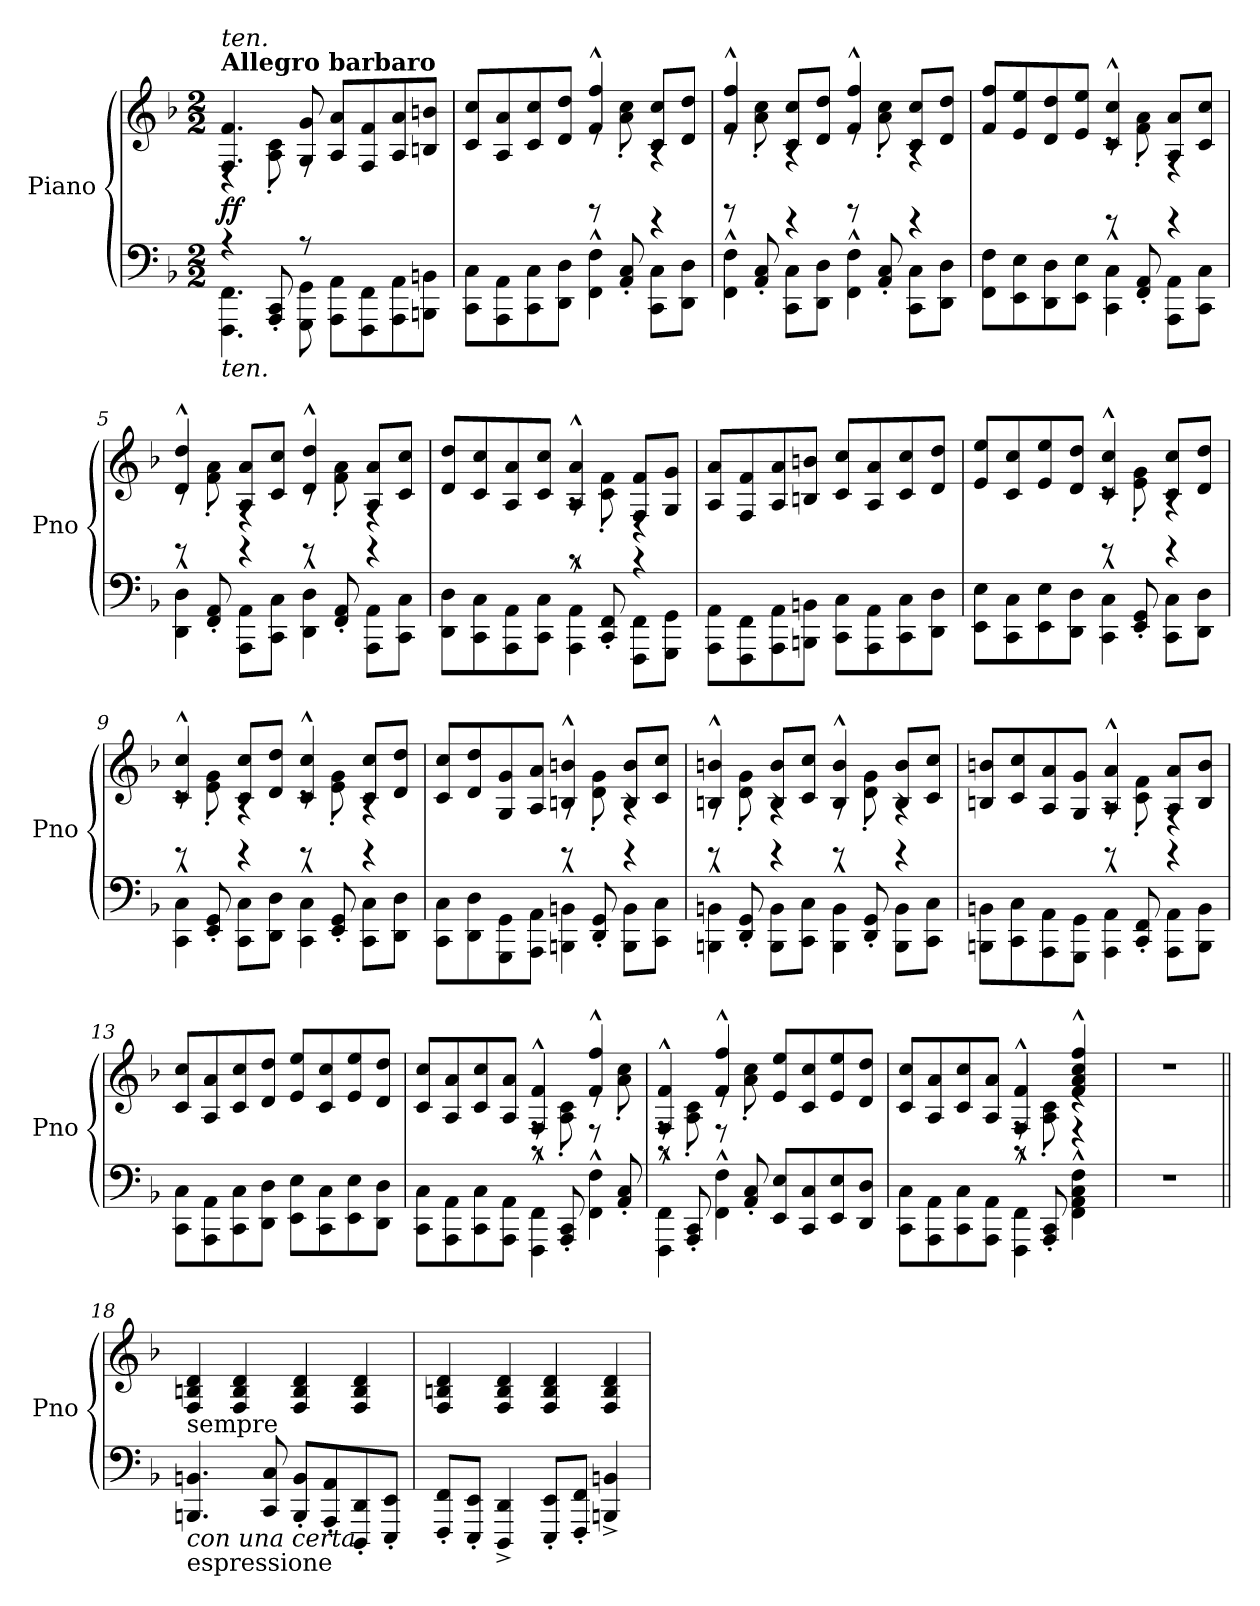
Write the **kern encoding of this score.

**kern	**kern	**dynam
*part1	*part1	*part1
*staff2	*staff1	*staff1/2
*I"Piano	*	*
*I'Pno	*	*
*clefF4	*clefG2	*
*k[b-]	*k[b-]	*
*M2/2	*M2/2	*
*MM200	*MM200	*
=1	=1	=1
*^	*^	*
!	!	!LO:TX:a:B:t=Allegro barbaro	!	!
!	!	!LO:TX:a:i:t=ten.	!	!
!LO:TX:b:i:t=ten.	!	!	!	!
!	!	!	!	!LO:DY:b
4.FFF\ 4.FF\	4rA	4.F/ 4.f/	4rD	ff
.	8AAA/' 8CC/'	.	8A\' 8c\'	.
8GGG\ 8GG\	8rA	8G/ 8g/	8rF	.
8AAA\ 8AA\L	2ryy	8A/ 8a/L	2ryy	.
8FFF\ 8FF\	.	8F/ 8f/	.	.
8AAA\ 8AA\	.	8A/ 8a/	.	.
8BBBn\ 8BBn\J	.	8Bn/ 8bn/J	.	.
=2	=2	=2	=2	=2
8CC\ 8C\L	2ryy	8c/ 8cc/L	2ryy	.
8AAA\ 8AA\	.	8A/ 8a/	.	.
8CC\ 8C\	.	8c/ 8cc/	.	.
8DD\ 8D\J	.	8d/ 8dd/J	.	.
4FF\^^ 4F\^^	8rg	4f/^^ 4ff/^^	8re	.
.	8AA/' 8C/'	.	8a\' 8cc\'	.
8CC\ 8C\L	4re	8c/ 8cc/L	4rA	.
8DD\ 8D\J	.	8d/ 8dd/J	.	.
=3	=3	=3	=3	=3
4FF\^^ 4F\^^	8rg	4f/^^ 4ff/^^	8re	.
.	8AA/' 8C/'	.	8a\' 8cc\'	.
8CC\ 8C\L	4re	8c/ 8cc/L	4rA	.
8DD\ 8D\J	.	8d/ 8dd/J	.	.
4FF\^^ 4F\^^	8rg	4f/^^ 4ff/^^	8re	.
.	8AA/' 8C/'	.	8a\' 8cc\'	.
8CC\ 8C\L	4re	8c/ 8cc/L	4rA	.
8DD\ 8D\J	.	8d/ 8dd/J	.	.
=4	=4	=4	=4	=4
8FF\ 8F\L	2ryy	8f/ 8ff/L	2ryy	.
8EE\ 8E\	.	8e/ 8ee/	.	.
8DD\ 8D\	.	8d/ 8dd/	.	.
8EE\ 8E\J	.	8e/ 8ee/J	.	.
4CC\^^ 4C\^^	8re	4c/^^ 4cc/^^	8rc	.
.	8FF/' 8AA/'	.	8f\' 8a\'	.
8AAA\ 8AA\L	4re	8A/ 8a/L	4rF	.
8CC\ 8C\J	.	8c/ 8cc/J	.	.
!!LO:LB:g=z	!!
=5	=5	=5	=5	=5
4DD\^^ 4D\^^	8re	4d/^^ 4dd/^^	8rc	.
.	8FF/' 8AA/'	.	8f\' 8a\'	.
8AAA\ 8AA\L	4re	8A/ 8a/L	4rF	.
8CC\ 8C\J	.	8c/ 8cc/J	.	.
4DD\^^ 4D\^^	8re	4d/^^ 4dd/^^	8rc	.
.	8FF/' 8AA/'	.	8f\' 8a\'	.
8AAA\ 8AA\L	4re	8A/ 8a/L	4rF	.
8CC\ 8C\J	.	8c/ 8cc/J	.	.
=6	=6	=6	=6	=6
8DD\ 8D\L	2ryy	8d/ 8dd/L	2ryy	.
8CC\ 8C\	.	8c/ 8cc/	.	.
8AAA\ 8AA\	.	8A/ 8a/	.	.
8CC\ 8C\J	.	8c/ 8cc/J	.	.
4AAA\^^ 4AA\^^	8rc	4A/^^ 4a/^^	8rA	.
.	8CC/' 8FF/'	.	8c\' 8f\'	.
8FFF\ 8FF\L	4rc	8F/ 8f/L	4rD	.
8GGG\ 8GG\J	.	8G/ 8g/J	.	.
*v	*v	*	*	*
*	*v	*v	*
=7	=7	=7
8AAA\ 8AA\L	8A/ 8a/L	.
8FFF\ 8FF\	8F/ 8f/	.
8AAA\ 8AA\	8A/ 8a/	.
8BBBn\ 8BBn\J	8Bn/ 8bn/J	.
8CC\ 8C\L	8c/ 8cc/L	.
8AAA\ 8AA\	8A/ 8a/	.
8CC\ 8C\	8c/ 8cc/	.
8DD\ 8D\J	8d/ 8dd/J	.
=8	=8	=8
*^	*^	*
8EE\ 8E\L	2ryy	8e/ 8ee/L	2ryy	.
8CC\ 8C\	.	8c/ 8cc/	.	.
8EE\ 8E\	.	8e/ 8ee/	.	.
8DD\ 8D\J	.	8d/ 8dd/J	.	.
4CC\^^ 4C\^^	8re	4c/^^ 4cc/^^	8rc	.
.	8EE/' 8GG/'	.	8e\' 8g\'	.
8CC\ 8C\L	4re	8c/ 8cc/L	4rA	.
8DD\ 8D\J	.	8d/ 8dd/J	.	.
=9	=9	=9	=9	=9
4CC\^^ 4C\^^	8re	4c/^^ 4cc/^^	8rc	.
.	8EE/' 8GG/'	.	8e\' 8g\'	.
8CC\ 8C\L	4re	8c/ 8cc/L	4rA	.
8DD\ 8D\J	.	8d/ 8dd/J	.	.
4CC\^^ 4C\^^	8re	4c/^^ 4cc/^^	8rc	.
.	8EE/' 8GG/'	.	8e\' 8g\'	.
8CC\ 8C\L	4re	8c/ 8cc/L	4rA	.
8DD\ 8D\J	.	8d/ 8dd/J	.	.
!!LO:LB:g=z	!!
=10	=10	=10	=10	=10
8CC\ 8C\L	2ryy	8c/ 8cc/L	2ryy	.
8DD\ 8D\	.	8d/ 8dd/	.	.
8GGG\ 8GG\	.	8G/ 8g/	.	.
8AAA\ 8AA\J	.	8A/ 8a/J	.	.
4BBBn\^^ 4BBn\^^	8re	4Bn/^^ 4bn/^^	8rA	.
.	8DD/' 8GG/'	.	8d\' 8g\'	.
8BBB\ 8BB\L	4re	8B/ 8b/L	4rA	.
8CC\ 8C\J	.	8c/ 8cc/J	.	.
=11	=11	=11	=11	=11
4BBBn\^^ 4BBn\^^	8re	4Bn/^^ 4bn/^^	8rA	.
.	8DD/' 8GG/'	.	8d\' 8g\'	.
8BBB\ 8BB\L	4re	8B/ 8b/L	4rA	.
8CC\ 8C\J	.	8c/ 8cc/J	.	.
4BBB\^^ 4BB\^^	8re	4B/^^ 4b/^^	8rA	.
.	8DD/' 8GG/'	.	8d\' 8g\'	.
8BBB\ 8BB\L	4re	8B/ 8b/L	4rA	.
8CC\ 8C\J	.	8c/ 8cc/J	.	.
=12	=12	=12	=12	=12
8BBBn\ 8BBn\L	2ryy	8Bn/ 8bn/L	2ryy	.
8CC\ 8C\	.	8c/ 8cc/	.	.
8AAA\ 8AA\	.	8A/ 8a/	.	.
8GGG\ 8GG\J	.	8G/ 8g/J	.	.
4AAA\^^ 4AA\^^	8re	4A/^^ 4a/^^	8rA	.
.	8CC/' 8FF/'	.	8c\' 8f\'	.
8AAA\ 8AA\L	4re	8A/ 8a/L	4rF	.
8BBB\ 8BB\J	.	8B/ 8b/J	.	.
*v	*v	*	*	*
*	*v	*v	*
=13	=13	=13
8CC\ 8C\L	8c/ 8cc/L	.
8AAA\ 8AA\	8A/ 8a/	.
8CC\ 8C\	8c/ 8cc/	.
8DD\ 8D\J	8d/ 8dd/J	.
8EE\ 8E\L	8e/ 8ee/L	.
8CC\ 8C\	8c/ 8cc/	.
8EE\ 8E\	8e/ 8ee/	.
8DD\ 8D\J	8d/ 8dd/J	.
=14	=14	=14
*^	*^	*
8CC\ 8C\L	2ryy	8c/ 8cc/L	2ryy	.
8AAA\ 8AA\	.	8A/ 8a/	.	.
8CC\ 8C\	.	8c/ 8cc/	.	.
8AAA\ 8AA\J	.	8A/ 8a/J	.	.
4FFF\^^ 4FF\^^	8rc	4F/^^ 4f/^^	8rF	.
.	8AAA/' 8CC/'	.	8A\' 8c\'	.
4FF\^^ 4F\^^	8rg	4f/^^ 4ff/^^	8re	.
.	8AA/' 8C/'	.	8a\' 8cc\'	.
!!LO:LB:g=z	!!
=15	=15	=15	=15	=15
4FFF\^^ 4FF\^^	8rc	4F/^^ 4f/^^	8rF	.
.	8AAA/' 8CC/'	.	8A\' 8c\'	.
4FF\^^ 4F\^^	8rg	4f/^^ 4ff/^^	8re	.
.	8AA/' 8C/'	.	8a\' 8cc\'	.
8EE/ 8E/L	2ryy	8e/ 8ee/L	2ryy	.
8CC/ 8C/	.	8c/ 8cc/	.	.
8EE/ 8E/	.	8e/ 8ee/	.	.
8DD/ 8D/J	.	8d/ 8dd/J	.	.
=16	=16	=16	=16	=16
8CC\ 8C\L	2ryy	8c/ 8cc/L	2ryy	.
8AAA\ 8AA\	.	8A/ 8a/	.	.
8CC\ 8C\	.	8c/ 8cc/	.	.
8AAA\ 8AA\J	.	8A/ 8a/J	.	.
4FFF\^^ 4FF\^^	8rc	4F/^^ 4f/^^	8rF	.
.	8AAA/' 8CC/'	.	8A\' 8c\'	.
4FF\^^ 4AA\^^ 4C\^^ 4F\^^	4rg	4f/^^ 4a/^^ 4cc/^^ 4ff/^^	4re	.
*v	*v	*	*	*
*	*v	*v	*
=17	=17	=17
1r	1r	.
=18||	=18||	=18||
!	!LO:TX:b:t=sempre	!
!LO:TX:b:i:t=con una certa	!	!
!LO:TX:b:t=espressione	!	!
!	!	!LO:DY:a
!	!	!LO:DY:n=1:b
4.BBBn/ 4.BBn/	4F/ 4Bn/ 4d/	other-dynamics p
.	4F/ 4B/ 4d/	.
8CC/ 8C/	.	.
8BBB/' 8BB/'L	4F/ 4B/ 4d/	.
8AAA/' 8AA/'	.	.
8DDD/' 8DD/'	4F/ 4B/ 4d/	.
8EEE/' 8EE/'J	.	.
=19	=19	=19
8FFF/' 8FF/'L	4F/ 4Bn/ 4d/	.
8EEE/' 8EE/'J	.	.
4DDD/^ 4DD/^	4F/ 4B/ 4d/	.
8EEE/' 8EE/'L	4F/ 4B/ 4d/	.
8FFF/' 8FF/'J	.	.
4BBBn/^ 4BBn/^	4F/ 4B/ 4d/	.
=	=	=
*-	*-	*-
